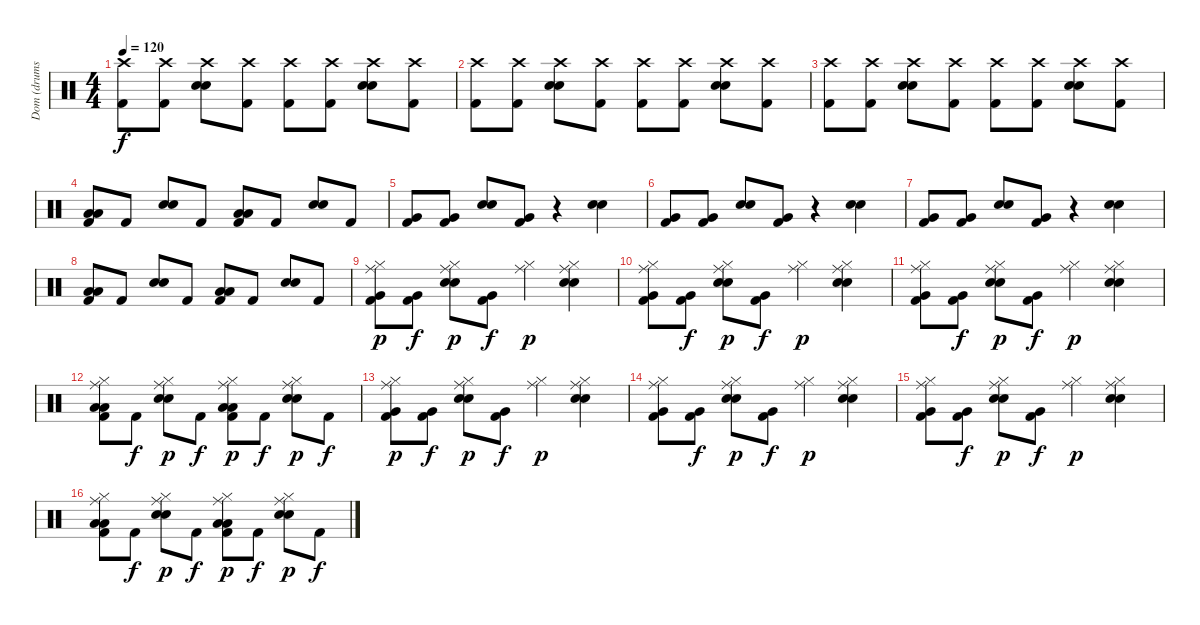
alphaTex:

\track ("Dom (drums)" "Dom (drums") {instrument percussion}
\staff {score}
\articulation defaults
\ts (4 4)
\tempo 120
\clef neutral
\ks c
("Crash high (hit)" "Kick (hit) 2").8{dy f} ("Crash high (hit)" "Kick (hit) 2").8 ("Crash high (hit)" "Electric Snare (hit)" "Electric Snare (hit)").8 ("Crash high (hit)" "Kick (hit) 2").8 ("Crash high (hit)" "Kick (hit) 2").8 ("Crash high (hit)" "Kick (hit) 2").8 ("Crash high (hit)" "Electric Snare (hit)" "Electric Snare (hit)").8 ("Crash high (hit)" "Kick (hit) 2").8 |
("Crash high (hit)" "Kick (hit) 2").8 ("Crash high (hit)" "Kick (hit) 2").8 ("Crash high (hit)" "Electric Snare (hit)" "Electric Snare (hit)").8 ("Crash high (hit)" "Kick (hit) 2").8 ("Crash high (hit)" "Kick (hit) 2").8 ("Crash high (hit)" "Kick (hit) 2").8 ("Crash high (hit)" "Electric Snare (hit)" "Electric Snare (hit)").8 ("Crash high (hit)" "Kick (hit) 2").8 |
("Crash high (hit)" "Kick (hit) 2").8 ("Crash high (hit)" "Kick (hit) 2").8 ("Crash high (hit)" "Electric Snare (hit)" "Electric Snare (hit)").8 ("Crash high (hit)" "Kick (hit) 2").8 ("Crash high (hit)" "Kick (hit) 2").8 ("Crash high (hit)" "Kick (hit) 2").8 ("Crash high (hit)" "Electric Snare (hit)" "Electric Snare (hit)").8 ("Crash high (hit)" "Kick (hit) 2").8 |
("Low Tom (hit)" "Low Tom (hit)" "Kick (hit) 2").8 "Kick (hit) 2".8 ("Electric Snare (hit)" "Electric Snare (hit)").8 "Kick (hit) 2".8 ("Low Tom (hit)" "Low Tom (hit)" "Kick (hit) 2").8 "Kick (hit) 2".8 ("Electric Snare (hit)" "Electric Snare (hit)").8 "Kick (hit) 2".8 |
("Very Low Tom (hit)" "Kick (hit) 2").8 ("Very Low Tom (hit)" "Kick (hit) 2").8 ("Electric Snare (hit)" "Electric Snare (hit)").8 ("Very Low Tom (hit)" "Kick (hit) 2").8 r.4 ("Electric Snare (hit)" "Electric Snare (hit)").4 |
("Very Low Tom (hit)" "Kick (hit) 2").8 ("Very Low Tom (hit)" "Kick (hit) 2").8 ("Electric Snare (hit)" "Electric Snare (hit)").8 ("Very Low Tom (hit)" "Kick (hit) 2").8 r.4 ("Electric Snare (hit)" "Electric Snare (hit)").4 |
("Very Low Tom (hit)" "Kick (hit) 2").8 ("Very Low Tom (hit)" "Kick (hit) 2").8 ("Electric Snare (hit)" "Electric Snare (hit)").8 ("Very Low Tom (hit)" "Kick (hit) 2").8 r.4 ("Electric Snare (hit)" "Electric Snare (hit)").4 |
("Low Tom (hit)" "Low Tom (hit)" "Kick (hit) 2").8 "Kick (hit) 2".8 ("Electric Snare (hit)" "Electric Snare (hit)").8 "Kick (hit) 2".8 ("Low Tom (hit)" "Low Tom (hit)" "Kick (hit) 2").8 "Kick (hit) 2".8 ("Electric Snare (hit)" "Electric Snare (hit)").8 "Kick (hit) 2".8 |
("Ride (middle)" "Hi-Hat (closed)" "Very Low Tom (hit)" "Kick (hit) 2").8{dy p} ("Very Low Tom (hit)" "Kick (hit) 2").8{dy f} ("Ride (middle)" "Hi-Hat (closed)" "Electric Snare (hit)" "Electric Snare (hit)").8{dy p} ("Very Low Tom (hit)" "Kick (hit) 2").8{dy f} ("Ride (middle)" "Hi-Hat (closed)").4{dy p} ("Ride (middle)" "Hi-Hat (closed)" "Electric Snare (hit)" "Electric Snare (hit)").4 |
("Ride (middle)" "Hi-Hat (closed)" "Very Low Tom (hit)" "Kick (hit) 2").8 ("Very Low Tom (hit)" "Kick (hit) 2").8{dy f} ("Ride (middle)" "Hi-Hat (closed)" "Electric Snare (hit)" "Electric Snare (hit)").8{dy p} ("Very Low Tom (hit)" "Kick (hit) 2").8{dy f} ("Ride (middle)" "Hi-Hat (closed)").4{dy p} ("Ride (middle)" "Hi-Hat (closed)" "Electric Snare (hit)" "Electric Snare (hit)").4 |
("Ride (middle)" "Hi-Hat (closed)" "Very Low Tom (hit)" "Kick (hit) 2").8 ("Very Low Tom (hit)" "Kick (hit) 2").8{dy f} ("Ride (middle)" "Hi-Hat (closed)" "Electric Snare (hit)" "Electric Snare (hit)").8{dy p} ("Very Low Tom (hit)" "Kick (hit) 2").8{dy f} ("Ride (middle)" "Hi-Hat (closed)").4{dy p} ("Ride (middle)" "Hi-Hat (closed)" "Electric Snare (hit)" "Electric Snare (hit)").4 |
("Ride (middle)" "Hi-Hat (closed)" "Low Tom (hit)" "Low Tom (hit)" "Kick (hit) 2").8 "Kick (hit) 2".8{dy f} ("Ride (middle)" "Hi-Hat (closed)" "Electric Snare (hit)" "Electric Snare (hit)").8{dy p} "Kick (hit) 2".8{dy f} ("Ride (middle)" "Hi-Hat (closed)" "Low Tom (hit)" "Low Tom (hit)" "Kick (hit) 2").8{dy p} "Kick (hit) 2".8{dy f} ("Ride (middle)" "Hi-Hat (closed)" "Electric Snare (hit)" "Electric Snare (hit)").8{dy p} "Kick (hit) 2".8{dy f} |
("Ride (middle)" "Hi-Hat (closed)" "Very Low Tom (hit)" "Kick (hit) 2").8{dy p} ("Very Low Tom (hit)" "Kick (hit) 2").8{dy f} ("Ride (middle)" "Hi-Hat (closed)" "Electric Snare (hit)" "Electric Snare (hit)").8{dy p} ("Very Low Tom (hit)" "Kick (hit) 2").8{dy f} ("Ride (middle)" "Hi-Hat (closed)").4{dy p} ("Ride (middle)" "Hi-Hat (closed)" "Electric Snare (hit)" "Electric Snare (hit)").4 |
("Ride (middle)" "Hi-Hat (closed)" "Very Low Tom (hit)" "Kick (hit) 2").8 ("Very Low Tom (hit)" "Kick (hit) 2").8{dy f} ("Ride (middle)" "Hi-Hat (closed)" "Electric Snare (hit)" "Electric Snare (hit)").8{dy p} ("Very Low Tom (hit)" "Kick (hit) 2").8{dy f} ("Ride (middle)" "Hi-Hat (closed)").4{dy p} ("Ride (middle)" "Hi-Hat (closed)" "Electric Snare (hit)" "Electric Snare (hit)").4 |
("Ride (middle)" "Hi-Hat (closed)" "Very Low Tom (hit)" "Kick (hit) 2").8 ("Very Low Tom (hit)" "Kick (hit) 2").8{dy f} ("Ride (middle)" "Hi-Hat (closed)" "Electric Snare (hit)" "Electric Snare (hit)").8{dy p} ("Very Low Tom (hit)" "Kick (hit) 2").8{dy f} ("Ride (middle)" "Hi-Hat (closed)").4{dy p} ("Ride (middle)" "Hi-Hat (closed)" "Electric Snare (hit)" "Electric Snare (hit)").4 |
("Ride (middle)" "Hi-Hat (closed)" "Low Tom (hit)" "Low Tom (hit)" "Kick (hit) 2").8 "Kick (hit) 2".8{dy f} ("Ride (middle)" "Hi-Hat (closed)" "Electric Snare (hit)" "Electric Snare (hit)").8{dy p} "Kick (hit) 2".8{dy f} ("Ride (middle)" "Hi-Hat (closed)" "Low Tom (hit)" "Low Tom (hit)" "Kick (hit) 2").8{dy p} "Kick (hit) 2".8{dy f} ("Ride (middle)" "Hi-Hat (closed)" "Electric Snare (hit)" "Electric Snare (hit)").8{dy p} "Kick (hit) 2".8{dy f}
